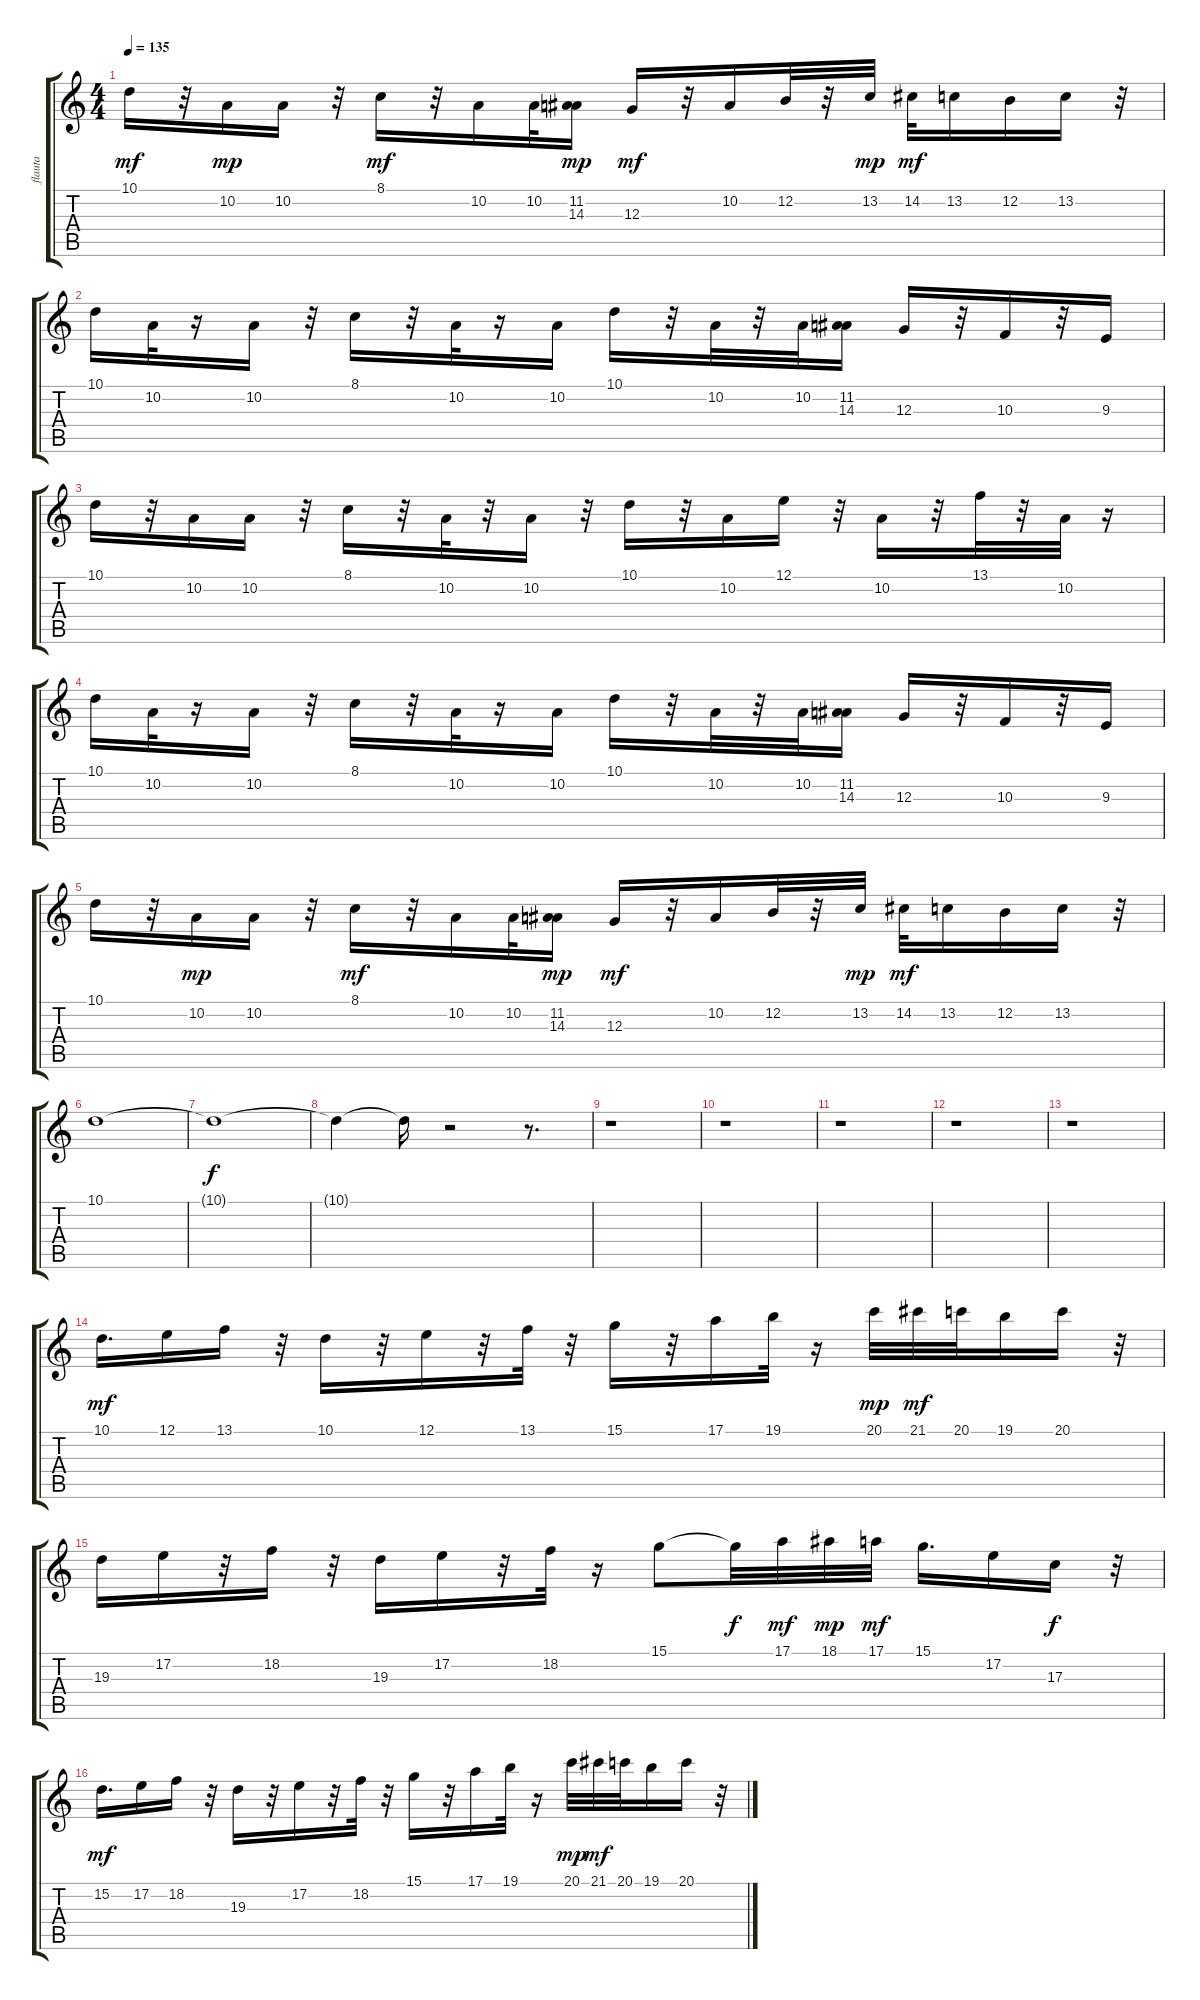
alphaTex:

\track ("flauta" "flauta") {instrument flute}
\staff {score tabs}
\tuning (E4 B3 G3 D3 A2 E2) {hide}
\ts (4 4)
\tempo 135
\clef g2
\ks c
10.1.16{dy mf} r.32 10.2.16{dy mp} 10.2.16 r.32 8.1.16{dy mf} r.32 10.2.16 10.2.32 (11.2 14.3).16{dy mp} 12.3.16{dy mf} r.32 10.2.16 12.2.32 r.32 13.2.32{dy mp} 14.2.32{dy mf} 13.2.16 12.2.16 13.2.16 r.32 |
10.1.16 10.2.32 r.16 10.2.16 r.32 8.1.16 r.32 10.2.32 r.16 10.2.16 10.1.16 r.32 10.2.32 r.32 10.2.32 (11.2 14.3).16 12.3.16 r.32 10.3.16 r.32 9.3.16 |
10.1.16 r.32 10.2.16 10.2.16 r.32 8.1.16 r.32 10.2.32 r.32 10.2.16 r.32 10.1.16 r.32 10.2.16 12.1.16 r.32 10.2.16 r.32 13.1.32 r.32 10.2.32 r.16 |
10.1.16 10.2.32 r.16 10.2.16 r.32 8.1.16 r.32 10.2.32 r.16 10.2.16 10.1.16 r.32 10.2.32 r.32 10.2.32 (11.2 14.3).16 12.3.16 r.32 10.3.16 r.32 9.3.16 |
10.1.16 r.32 10.2.16{dy mp} 10.2.16 r.32 8.1.16{dy mf} r.32 10.2.16 10.2.32 (11.2 14.3).16{dy mp} 12.3.16{dy mf} r.32 10.2.16 12.2.32 r.32 13.2.32{dy mp} 14.2.32{dy mf} 13.2.16 12.2.16 13.2.16 r.32 |
10.1.1 |
10.1{t}.1{dy f} |
10.1{t}.4 10.1{t}.16 r.2 r.8{d} |
r.1 |
r.1 |
r.1 |
r.1 |
r.1 |
10.1.16{d dy mf} 12.1.16 13.1.16 r.32 10.1.16 r.32 12.1.16 r.32 13.1.32 r.32 15.1.16 r.32 17.1.16 19.1.32 r.16 20.1.32{dy mp} 21.1.32{dy mf} 20.1.32 19.1.16 20.1.16 r.32 |
19.3.16 17.2.16 r.32 18.2.16 r.32 19.3.16 17.2.16 r.32 18.2.32 r.16 15.1.8 15.1{t}.32{dy f} 17.1.32{dy mf} 18.1.32{dy mp} 17.1.32{dy mf} 15.1.16{d} 17.2.16 17.3.16{dy f} r.32 |
15.2.16{d dy mf} 17.2.16 18.2.16 r.32 19.3.16 r.32 17.2.16 r.32 18.2.32 r.32 15.1.16 r.32 17.1.16 19.1.32 r.16 20.1.32{dy mp} 21.1.32{dy mf} 20.1.32 19.1.16 20.1.16 r.32
